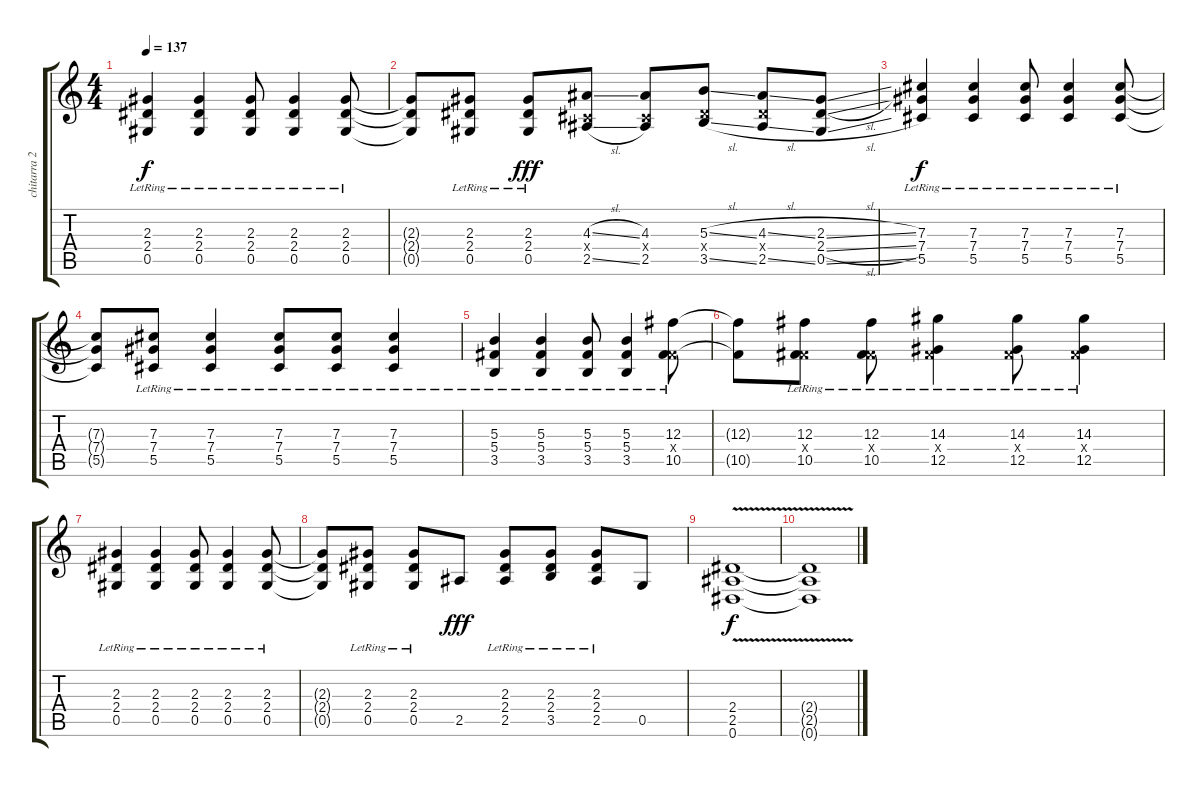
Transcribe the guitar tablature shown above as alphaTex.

\track ("chitarra 2" "chitarra 2") {instrument overdrivenguitar}
\staff {score tabs}
\tuning (Eb4 Bb3 Gb3 Db3 Ab2 Eb2) {hide}
\ts (4 4)
\tempo 137
\clef g2
\ks c
(2.3{lr} 2.4{lr} 0.5{lr}).4{dy f} (2.3{lr} 2.4{lr} 0.5{lr}).4 (2.3{lr} 2.4{lr} 0.5{lr}).8 (2.3{lr} 2.4{lr} 0.5{lr}).4 (2.3{lr} 2.4{lr} 0.5{lr}).8 |
(2.3{t} 2.4{t} 0.5{t}).8 (2.3{lr} 2.4{lr} 0.5{lr}).8 (2.3 2.4{lr} 0.5).8{dy fff} (4.3{sl} 0.4{x} 2.5{sl}).8 (4.3 0.4{x} 2.5).8 (5.3{sl} 2.4{x} 3.5{sl}).8 (4.3{sl} 2.4{x} 2.5{sl}).8 (2.3{sl} 2.4{sl} 0.5{sl}).8 |
(7.3{lr} 7.4{lr} 5.5{lr}).4{dy f} (7.3{lr} 7.4{lr} 5.5{lr}).4 (7.3{lr} 7.4{lr} 5.5{lr}).8 (7.3{lr} 7.4{lr} 5.5{lr}).4 (7.3{lr} 7.4{lr} 5.5{lr}).8 |
(7.3{t} 7.4{t} 5.5{t}).8 (7.3{lr} 7.4{lr} 5.5{lr}).8 (7.3{lr} 7.4{lr} 5.5{lr}).4 (7.3{lr} 7.4{lr} 5.5{lr}).8 (7.3{lr} 7.4{lr} 5.5{lr}).8 (7.3{lr} 7.4{lr} 5.5{lr}).4 |
(5.3{lr} 5.4{lr} 3.5{lr}).4 (5.3{lr} 5.4{lr} 3.5{lr}).4 (5.3{lr} 5.4{lr} 3.5{lr}).8 (5.3{lr} 5.4{lr} 3.5{lr}).4 (12.3{lr} 5.4{x} 10.5{lr}).8 |
(12.3{t} 10.5{t}).8 (12.3{lr} 5.4{x} 10.5{lr}).8 (12.3{lr} 5.4{x} 10.5{lr}).8 (14.3{lr} 5.4{x} 12.5{lr}).4 (14.3{lr} 5.4{x} 12.5{lr}).8 (14.3{lr} 5.4{x} 12.5{lr}).4 |
(2.3{lr} 2.4{lr} 0.5{lr}).4 (2.3{lr} 2.4{lr} 0.5{lr}).4 (2.3{lr} 2.4{lr} 0.5{lr}).8 (2.3{lr} 2.4{lr} 0.5{lr}).4 (2.3{lr} 2.4{lr} 0.5{lr}).8 |
(2.3{t} 2.4{t} 0.5{t}).8 (2.3{lr} 2.4{lr} 0.5{lr}).8 (2.3{lr} 2.4{lr} 0.5{lr}).8 2.5.8{dy fff} (2.3{lr} 2.4{lr} 2.5{lr}).8 (2.3{lr} 2.4{lr} 3.5{lr}).8 (2.3{lr} 2.4{lr} 2.5{lr}).8 0.5.8 |
(2.4{v} 2.5{v} 0.6{v}).1{dy f volume 2} |
(2.4{t} 2.5{t} 0.6{t}).1
